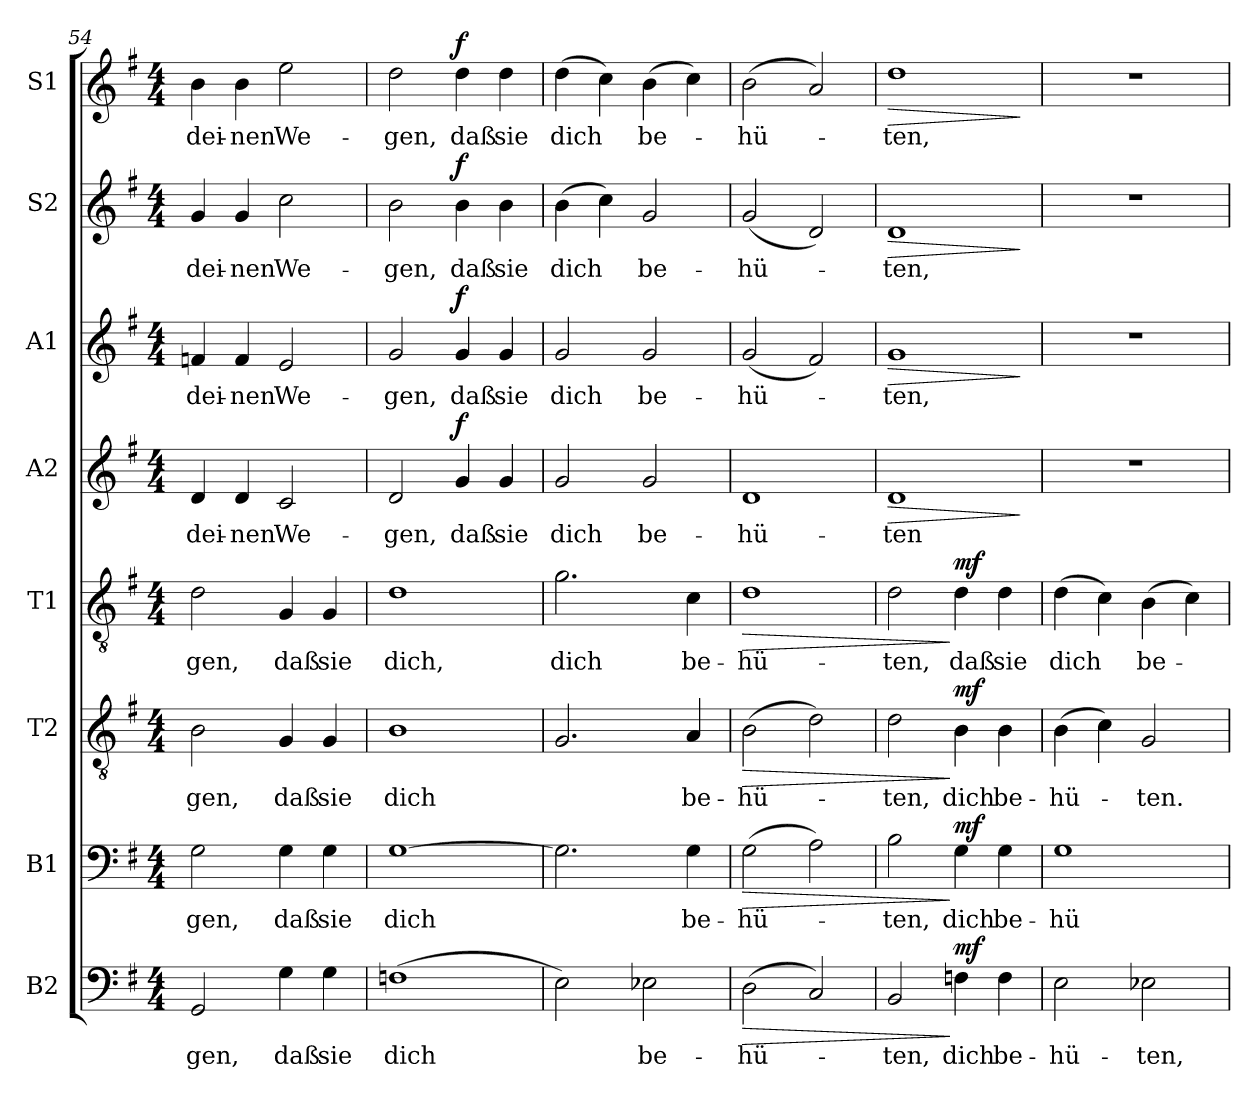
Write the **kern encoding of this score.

**kern	**text	**dynam	**kern	**text	**dynam	**kern	**text	**dynam	**kern	**text	**dynam	**kern	**text	**dynam	**kern	**text	**dynam	**kern	**text	**dynam	**kern	**text	**dynam
*part8	*part8	*part8	*part7	*part7	*part7	*part6	*part6	*part6	*part5	*part5	*part5	*part4	*part4	*part4	*part3	*part3	*part3	*part2	*part2	*part2	*part1	*part1	*part1
*staff8	*staff8	*staff8	*staff7	*staff7	*staff7	*staff6	*staff6	*staff6	*staff5	*staff5	*staff5	*staff4	*staff4	*staff4	*staff3	*staff3	*staff3	*staff2	*staff2	*staff2	*staff1	*staff1	*staff1
*I"B2	*	*	*I"B1	*	*	*I"T2	*	*	*I"T1	*	*	*I"A2	*	*	*I"A1	*	*	*I"S2	*	*	*I"S1	*	*
*I'B2	*	*	*I'B1	*	*	*I'T2	*	*	*I'T1	*	*	*I'A2	*	*	*I'A1	*	*	*I'S2	*	*	*I'S1	*	*
*clefF4	*	*	*clefF4	*	*	*clefGv2	*	*	*clefGv2	*	*	*clefG2	*	*	*clefG2	*	*	*clefG2	*	*	*clefG2	*	*
*k[f#]	*	*	*k[f#]	*	*	*k[f#]	*	*	*k[f#]	*	*	*k[f#]	*	*	*k[f#]	*	*	*k[f#]	*	*	*k[f#]	*	*
*M4/4	*	*	*M4/4	*	*	*M4/4	*	*	*M4/4	*	*	*M4/4	*	*	*M4/4	*	*	*M4/4	*	*	*M4/4	*	*
=54	=54	=54	=54	=54	=54	=54	=54	=54	=54	=54	=54	=54	=54	=54	=54	=54	=54	=54	=54	=54	=54	=54	=54
2GG/	-gen,	.	2G\	-gen,	.	2B\	-gen,	.	2d\	-gen,	.	4d/	dei-	.	4fn/	dei-	.	4g/	dei-	.	4b\	dei-	.
.	.	.	.	.	.	.	.	.	.	.	.	4d/	-nen	.	4f/	-nen	.	4g/	-nen	.	4b\	-nen	.
4G\	daß	.	4G\	daß	.	4G/	daß	.	4G/	daß	.	2c/	We-	.	2e/	We-	.	2cc\	We-	.	2ee\	We-	.
4G\	sie	.	4G\	sie	.	4G/	sie	.	4G/	sie	.	.	.	.	.	.	.	.	.	.	.	.	.
!!LO:PB:g=z
=55	=55	=55	=55	=55	=55	=55	=55	=55	=55	=55	=55	=55	=55	=55	=55	=55	=55	=55	=55	=55	=55	=55	=55
(1Fn	dich	.	[1G	dich	.	1B	dich	.	1d	dich,	.	2d/	-gen,	.	2g/	-gen,	.	2b\	-gen,	.	2dd\	-gen,	.
!	!	!	!	!	!	!	!	!	!	!	!	!	!	!LO:DY:a	!	!	!LO:DY:a	!	!	!LO:DY:a	!	!	!LO:DY:a
.	.	.	.	.	.	.	.	.	.	.	.	4g/	daß	f	4g/	daß	f	4b\	daß	f	4dd\	daß	f
.	.	.	.	.	.	.	.	.	.	.	.	4g/	sie	.	4g/	sie	.	4b\	sie	.	4dd\	sie	.
=56	=56	=56	=56	=56	=56	=56	=56	=56	=56	=56	=56	=56	=56	=56	=56	=56	=56	=56	=56	=56	=56	=56	=56
2E\)	.	.	2.G\]	.	.	2.G/	.	.	2.g\	dich	.	2g/	dich	.	2g/	dich	.	(4b\	dich	.	(4dd\	dich	.
.	.	.	.	.	.	.	.	.	.	.	.	.	.	.	.	.	.	4cc\)	.	.	4cc\)	.	.
2E-X\	be-	.	.	.	.	.	.	.	.	.	.	2g/	be-	.	2g/	be-	.	2g/	be-	.	(4b\	be-	.
.	.	.	4G\	be-	.	4A/	be-	.	4c\	be-	.	.	.	.	.	.	.	.	.	.	4cc\)	.	.
=57	=57	=57	=57	=57	=57	=57	=57	=57	=57	=57	=57	=57	=57	=57	=57	=57	=57	=57	=57	=57	=57	=57	=57
!	!	!LO:HP:b	!	!	!LO:HP:b	!	!	!LO:HP:b	!	!	!LO:HP:b	!	!	!	!	!	!	!	!	!	!	!	!
(2D\	-hü-	>	(2G\	-hü-	>	(2B\	-hü-	>	1d	-hü-	>	1d	-hü-	.	(2g/	-hü-	.	(2g/	-hü-	.	(2b\	-hü-	.
2C/)	.	.	2A\)	.	.	2d\)	.	.	.	.	.	.	.	.	2f#/)	.	.	2d/)	.	.	2a/)	.	.
=58	=58	=58	=58	=58	=58	=58	=58	=58	=58	=58	=58	=58	=58	=58	=58	=58	=58	=58	=58	=58	=58	=58	=58
!	!	!	!	!	!	!	!	!	!	!	!	!	!	!LO:HP:b	!	!	!LO:HP:b	!	!	!LO:HP:b	!	!	!LO:HP:b
2BB/	-ten,	.	2B\	-ten,	.	2d\	-ten,	.	2d\	-ten,	.	1d	-ten	>	1g	-ten,	>	1d	-ten,	>	1dd	-ten,	>
!	!	!LO:DY:n=1:a	!	!	!LO:DY:n=1:a	!	!	!LO:DY:n=1:a	!	!	!LO:DY:n=1:a	!	!	!	!	!	!	!	!	!	!	!	!
4Fn\	dich	] mf	4G\	dich	] mf	4B\	dich	] mf	4d\	daß	] mf	.	.	.	.	.	.	.	.	.	.	.	.
4F\	be-	.	4G\	be-	.	4B\	be-	.	4d\	sie	.	.	.	.	.	.	.	.	.	.	.	.	.
.	.	.	.	.	.	.	.	.	.	.	.	.	.	]	.	.	]	.	.	]	.	.	]
=59	=59	=59	=59	=59	=59	=59	=59	=59	=59	=59	=59	=59	=59	=59	=59	=59	=59	=59	=59	=59	=59	=59	=59
2E\	-hü-	.	1G	-hü-	.	(4B\	-hü-	.	(4d\	dich	.	1r	.	.	1r	.	.	1r	.	.	1r	.	.
.	.	.	.	.	.	4c\)	.	.	4c\)	.	.	.	.	.	.	.	.	.	.	.	.	.	.
2E-X\	-ten,	.	.	.	.	2G/	-ten.	.	(4B\	be-	.	.	.	.	.	.	.	.	.	.	.	.	.
.	.	.	.	.	.	.	.	.	4c\)	.	.	.	.	.	.	.	.	.	.	.	.	.	.
=	=	=	=	=	=	=	=	=	=	=	=	=	=	=	=	=	=	=	=	=	=	=	=
*-	*-	*-	*-	*-	*-	*-	*-	*-	*-	*-	*-	*-	*-	*-	*-	*-	*-	*-	*-	*-	*-	*-	*-
